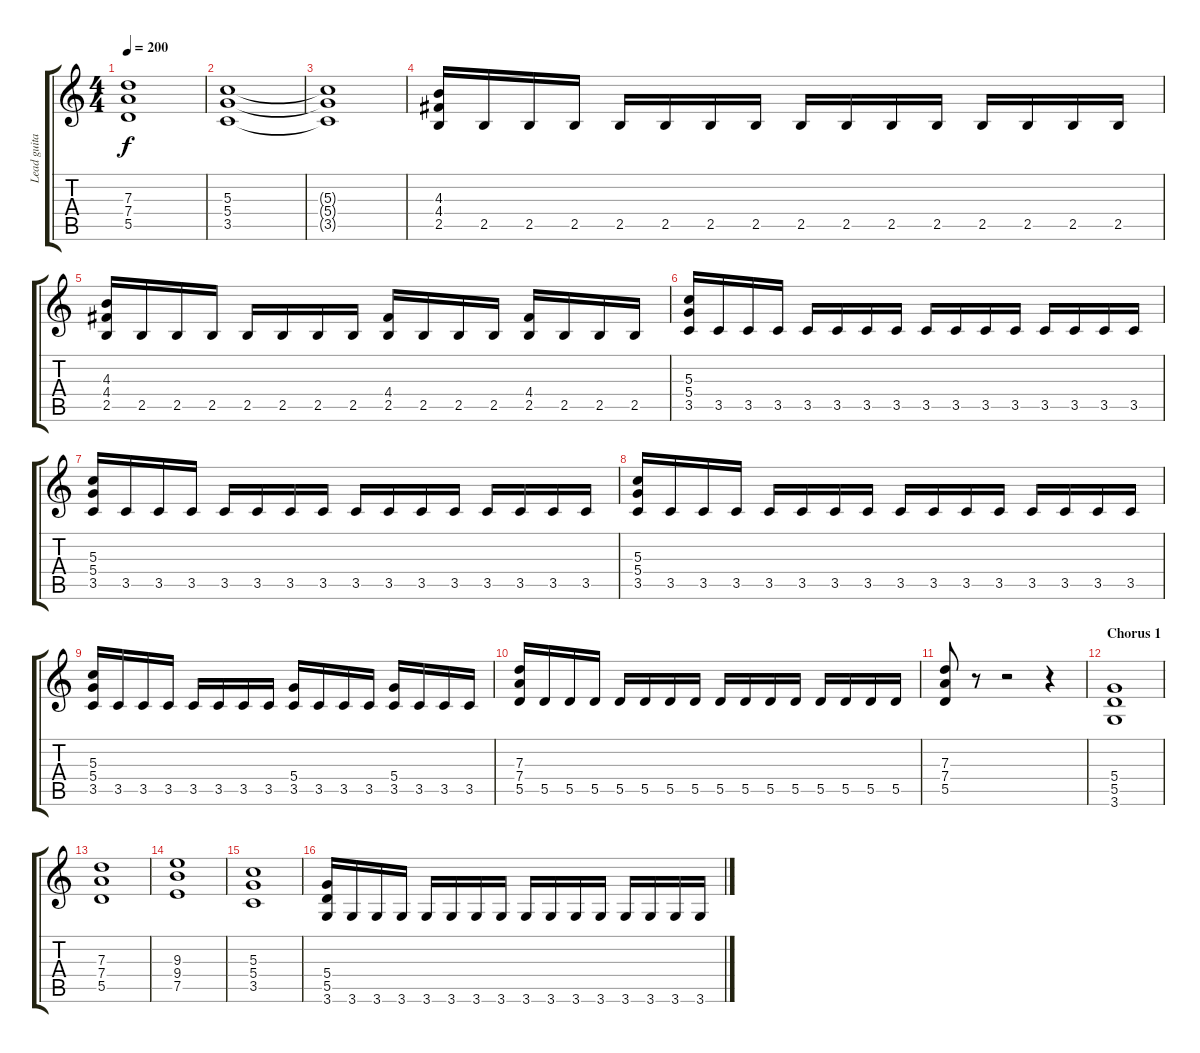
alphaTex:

\track ("Lead guitar (Totman)" "Lead guita") {instrument distortionguitar}
\staff {score tabs}
\tuning (E4 B3 G3 D3 A2 E2) {hide}
\ts (4 4)
\tempo 200
\clef g2
\ks c
(7.3{t} 7.4{t} 5.5{t}).1{dy f} |
(5.3 5.4 3.5).1 |
(5.3{t} 5.4{t} 3.5{t}).1 |
(4.3 4.4 2.5).16 2.5.16 2.5.16 2.5.16 2.5.16 2.5.16 2.5.16 2.5.16 2.5.16 2.5.16 2.5.16 2.5.16 2.5.16 2.5.16 2.5.16 2.5.16 |
(4.3 4.4 2.5).16 2.5.16 2.5.16 2.5.16 2.5.16 2.5.16 2.5.16 2.5.16 (4.4 2.5).16 2.5.16 2.5.16 2.5.16 (4.4 2.5).16 2.5.16 2.5.16 2.5.16 |
(5.3 5.4 3.5).16 3.5.16 3.5.16 3.5.16 3.5.16 3.5.16 3.5.16 3.5.16 3.5.16 3.5.16 3.5.16 3.5.16 3.5.16 3.5.16 3.5.16 3.5.16 |
(5.3 5.4 3.5).16 3.5.16 3.5.16 3.5.16 3.5.16 3.5.16 3.5.16 3.5.16 3.5.16 3.5.16 3.5.16 3.5.16 3.5.16 3.5.16 3.5.16 3.5.16 |
(5.3 5.4 3.5).16 3.5.16 3.5.16 3.5.16 3.5.16 3.5.16 3.5.16 3.5.16 3.5.16 3.5.16 3.5.16 3.5.16 3.5.16 3.5.16 3.5.16 3.5.16 |
(5.3 5.4 3.5).16 3.5.16 3.5.16 3.5.16 3.5.16 3.5.16 3.5.16 3.5.16 (5.4 3.5).16 3.5.16 3.5.16 3.5.16 (5.4 3.5).16 3.5.16 3.5.16 3.5.16 |
(7.3 7.4 5.5).16 5.5.16 5.5.16 5.5.16 5.5.16 5.5.16 5.5.16 5.5.16 5.5.16 5.5.16 5.5.16 5.5.16 5.5.16 5.5.16 5.5.16 5.5.16 |
(7.3 7.4 5.5).8 r.8 r.2 r.4 |
\section ("" "Chorus 1")
(5.4 5.5 3.6).1 |
(7.3 7.4 5.5).1 |
(9.3 9.4 7.5).1 |
(5.3 5.4 3.5).1 |
(5.4 5.5 3.6).16 3.6.16 3.6.16 3.6.16 3.6.16 3.6.16 3.6.16 3.6.16 3.6.16 3.6.16 3.6.16 3.6.16 3.6.16 3.6.16 3.6.16 3.6.16
